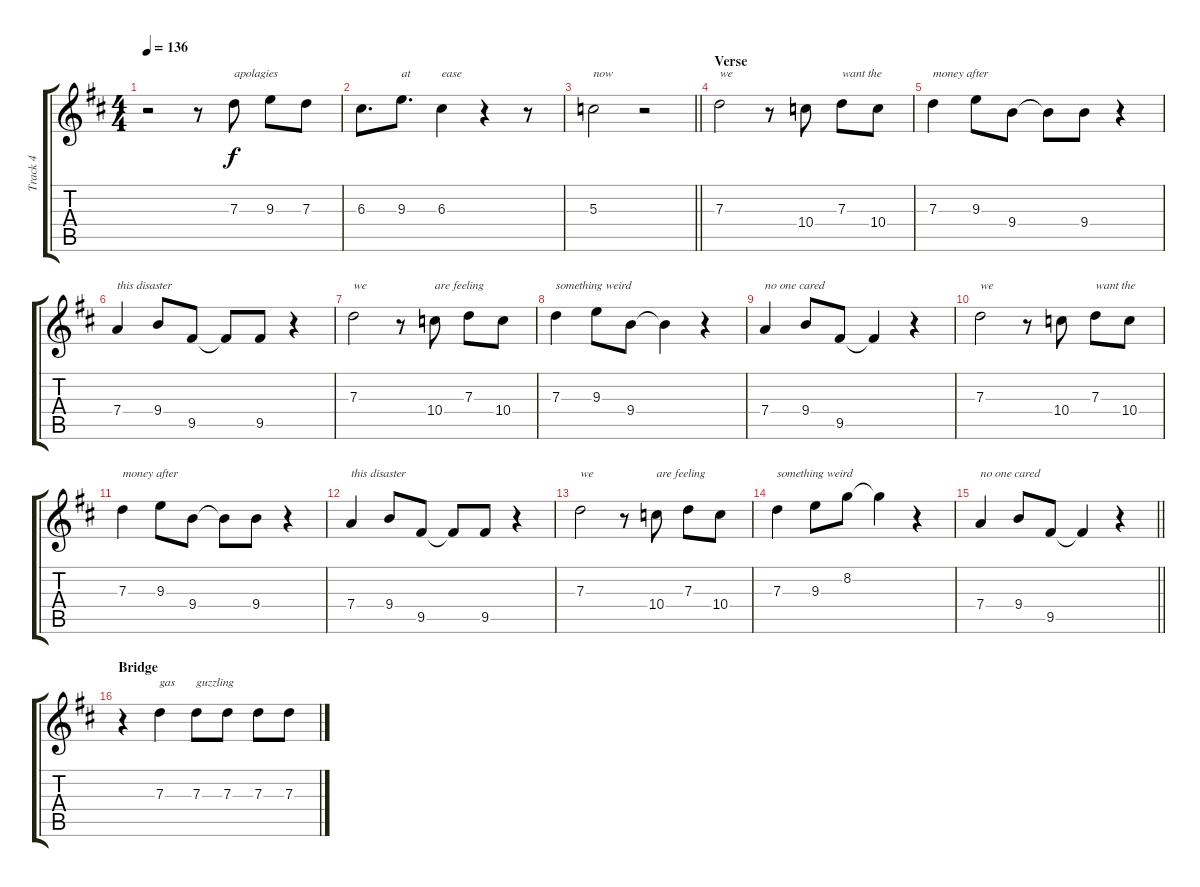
\track ("Track 4" "Track 4") {instrument acousticguitarsteel}
\staff {score tabs}
\tuning (E4 B3 G3 D3 A2 E2) {hide}
\ts (4 4)
\tempo 136
\clef g2
\ks d
r.2{dy f} r.8 7.3.8{txt "apolagies"} 9.3.8 7.3.8 |
6.3.8{d} 9.3.8{d txt "at"} 6.3.4{txt "ease"} r.4 r.8 |
\barLineRight lightlight
5.3.2{txt "now"} r.2 |
\section ("" "Verse")
7.3.2{txt "we"} r.8 10.4.8 7.3.8{txt "want the"} 10.4.8 |
7.3.4{txt "money after"} 9.3.8 9.4.8 9.4{t}.8 9.4.8 r.4 |
7.4.4{txt "this disaster"} 9.4.8 9.5.8 9.5{t}.8 9.5.8 r.4 |
7.3.2{txt "we"} r.8 10.4.8{txt "are feeling"} 7.3.8 10.4.8 |
7.3.4{txt "something weird"} 9.3.8 9.4.8 9.4{t}.4 r.4 |
7.4.4{txt "no one cared"} 9.4.8 9.5.8 9.5{t}.4 r.4 |
7.3.2{txt "we"} r.8 10.4.8 7.3.8{txt "want the"} 10.4.8 |
7.3.4{txt "money after"} 9.3.8 9.4.8 9.4{t}.8 9.4.8 r.4 |
7.4.4{txt "this disaster"} 9.4.8 9.5.8 9.5{t}.8 9.5.8 r.4 |
7.3.2{txt "we"} r.8 10.4.8{txt "are feeling"} 7.3.8 10.4.8 |
7.3.4{txt "something weird"} 9.3.8 8.2.8 8.2{t}.4 r.4 |
\barLineRight lightlight
7.4.4{txt "no one cared"} 9.4.8 9.5.8 9.5{t}.4 r.4 |
\section ("" "Bridge")
r.4 7.3.4{txt "gas"} 7.3.8{txt "guzzling"} 7.3.8 7.3.8 7.3.8
